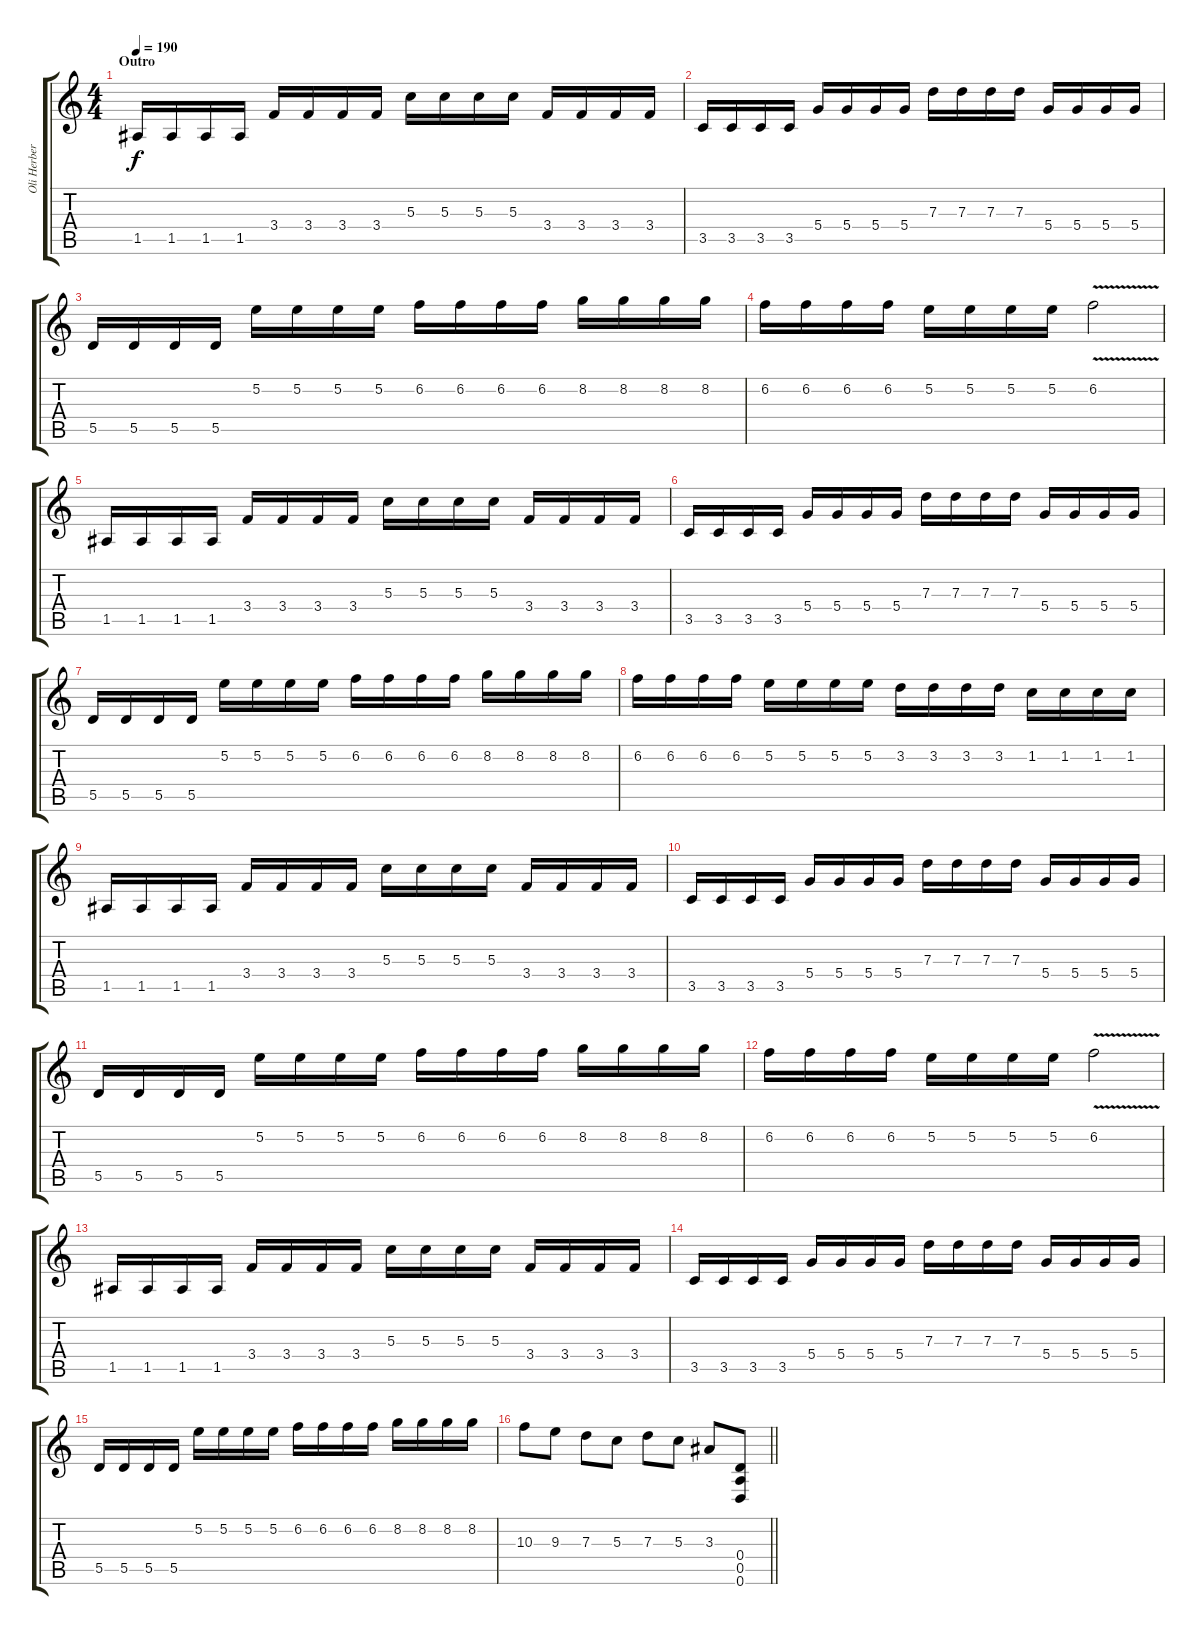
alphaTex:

\track ("Oli Herbert" "Oli Herber") {instrument distortionguitar}
\staff {score tabs}
\tuning (E4 B3 G3 D3 A2 D2) {hide}
\ts (4 4)
\section ("" "Outro")
\tempo 190
\clef g2
\ks c
1.5.16{dy f} 1.5.16 1.5.16 1.5.16 3.4.16 3.4.16 3.4.16 3.4.16 5.3.16 5.3.16 5.3.16 5.3.16 3.4.16 3.4.16 3.4.16 3.4.16 |
3.5.16 3.5.16 3.5.16 3.5.16 5.4.16 5.4.16 5.4.16 5.4.16 7.3.16 7.3.16 7.3.16 7.3.16 5.4.16 5.4.16 5.4.16 5.4.16 |
5.5.16 5.5.16 5.5.16 5.5.16 5.2.16 5.2.16 5.2.16 5.2.16 6.2.16 6.2.16 6.2.16 6.2.16 8.2.16 8.2.16 8.2.16 8.2.16 |
6.2.16 6.2.16 6.2.16 6.2.16 5.2.16 5.2.16 5.2.16 5.2.16 6.2{v}.2 |
1.5.16 1.5.16 1.5.16 1.5.16 3.4.16 3.4.16 3.4.16 3.4.16 5.3.16 5.3.16 5.3.16 5.3.16 3.4.16 3.4.16 3.4.16 3.4.16 |
3.5.16 3.5.16 3.5.16 3.5.16 5.4.16 5.4.16 5.4.16 5.4.16 7.3.16 7.3.16 7.3.16 7.3.16 5.4.16 5.4.16 5.4.16 5.4.16 |
5.5.16 5.5.16 5.5.16 5.5.16 5.2.16 5.2.16 5.2.16 5.2.16 6.2.16 6.2.16 6.2.16 6.2.16 8.2.16 8.2.16 8.2.16 8.2.16 |
6.2.16 6.2.16 6.2.16 6.2.16 5.2.16 5.2.16 5.2.16 5.2.16 3.2.16 3.2.16 3.2.16 3.2.16 1.2.16 1.2.16 1.2.16 1.2.16 |
1.5.16 1.5.16 1.5.16 1.5.16 3.4.16 3.4.16 3.4.16 3.4.16 5.3.16 5.3.16 5.3.16 5.3.16 3.4.16 3.4.16 3.4.16 3.4.16 |
3.5.16 3.5.16 3.5.16 3.5.16 5.4.16 5.4.16 5.4.16 5.4.16 7.3.16 7.3.16 7.3.16 7.3.16 5.4.16 5.4.16 5.4.16 5.4.16 |
5.5.16 5.5.16 5.5.16 5.5.16 5.2.16 5.2.16 5.2.16 5.2.16 6.2.16 6.2.16 6.2.16 6.2.16 8.2.16 8.2.16 8.2.16 8.2.16 |
6.2.16 6.2.16 6.2.16 6.2.16 5.2.16 5.2.16 5.2.16 5.2.16 6.2{v}.2 |
1.5.16 1.5.16 1.5.16 1.5.16 3.4.16 3.4.16 3.4.16 3.4.16 5.3.16 5.3.16 5.3.16 5.3.16 3.4.16 3.4.16 3.4.16 3.4.16 |
3.5.16 3.5.16 3.5.16 3.5.16 5.4.16 5.4.16 5.4.16 5.4.16 7.3.16 7.3.16 7.3.16 7.3.16 5.4.16 5.4.16 5.4.16 5.4.16 |
5.5.16 5.5.16 5.5.16 5.5.16 5.2.16 5.2.16 5.2.16 5.2.16 6.2.16 6.2.16 6.2.16 6.2.16 8.2.16 8.2.16 8.2.16 8.2.16 |
\barLineRight lightlight
10.3.8 9.3.8 7.3.8 5.3.8 7.3.8 5.3.8 3.3.8 (0.4 0.5 0.6).8
